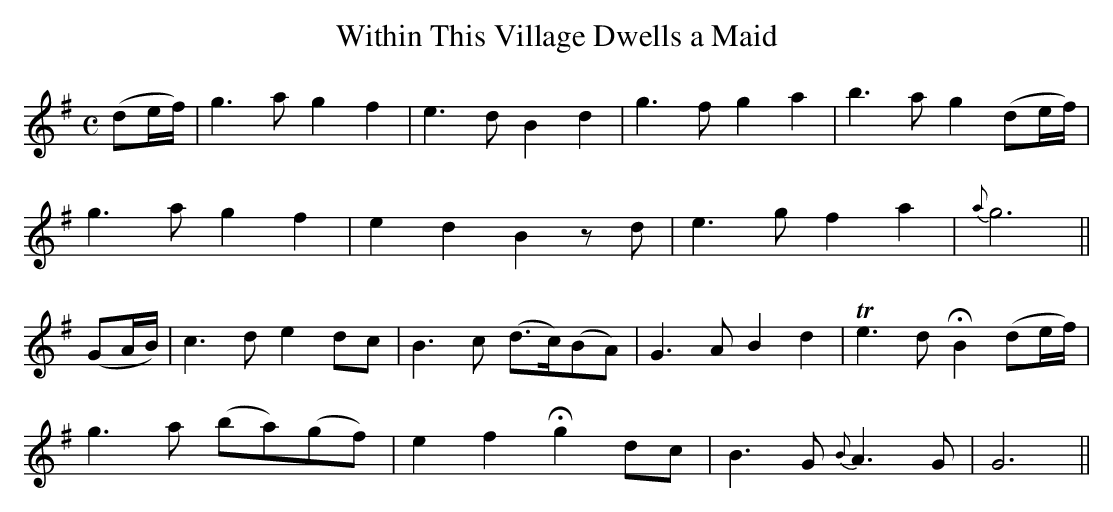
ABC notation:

X:1
T: Within This Village Dwells a Maid
M:C
L:1/8
K:G
(de/f/) | g3 a g2 f2 | e3 d B2 d2 | g3 f g2 a2 | b3 a g2 (de/f/) |
g3 a g2 f2 | e2 d2 B2 z d | e3 g f2 a2 | {a}g6 ||
(GA/B/) | c3 d e2 dc | B3 c (d>c)(BA) | G3 A B2 d2 | Te3 d HB2 (de/f/) |
g3 a (ba)(gf) | e2 f2 Hg2 dc | B3 G {B}A3 G | G6 ||
